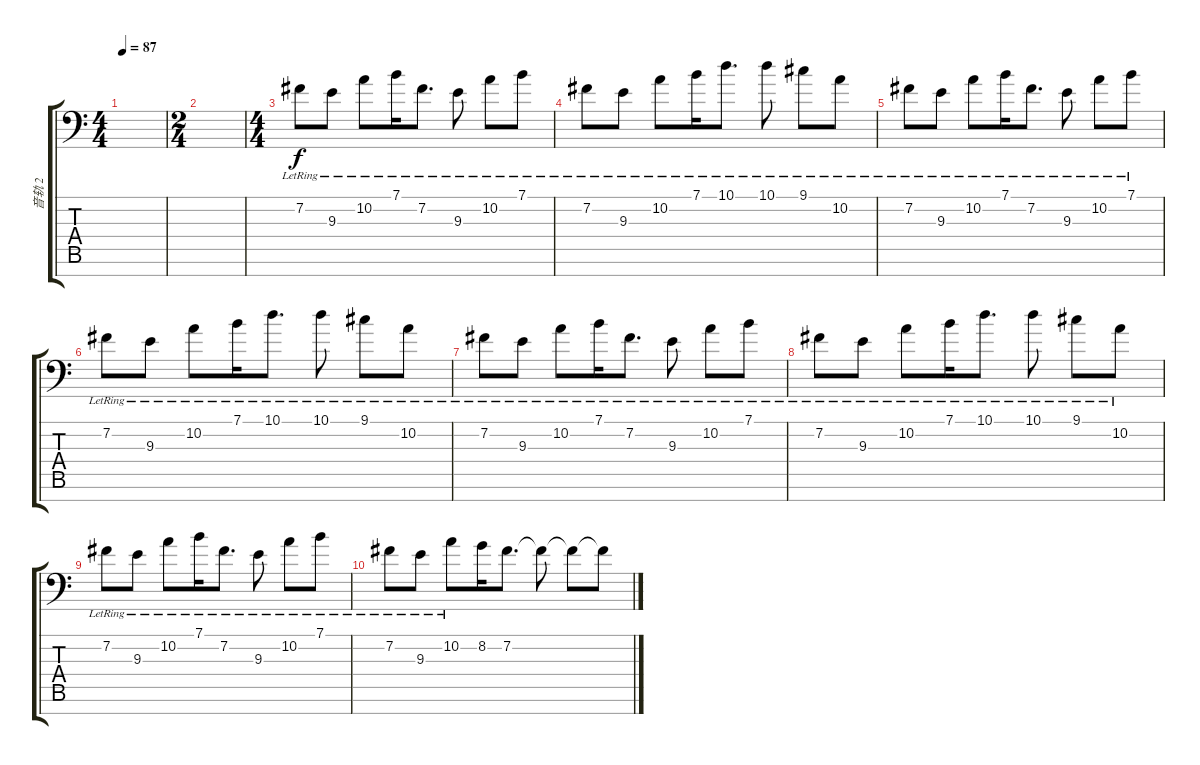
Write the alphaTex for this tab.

\track ("音轨 2" "音轨 2") {instrument acousticgrandpiano}
\staff {score tabs}
\tuning (E4 B3 G3 D3 A2 E2 D1) {hide}
\ts (4 4)
\tempo 87
\clef f4
\ks c
|
\ts (2 4)
|
\ts (4 4)
7.2{lr}.8 9.3{lr}.8 10.2{lr}.8 7.1{lr}.16 7.2{lr}.8{d} 9.3{lr}.8 10.2{lr}.8 7.1{lr}.8 |
7.2{lr}.8 9.3{lr}.8 10.2{lr}.8 7.1{lr}.16 10.1{lr}.8{d} 10.1{lr}.8 9.1{lr}.8 10.2{lr}.8 |
7.2{lr}.8 9.3{lr}.8 10.2{lr}.8 7.1{lr}.16 7.2{lr}.8{d} 9.3{lr}.8 10.2{lr}.8 7.1{lr}.8 |
7.2{lr}.8 9.3{lr}.8 10.2{lr}.8 7.1{lr}.16 10.1{lr}.8{d} 10.1{lr}.8 9.1{lr}.8 10.2{lr}.8 |
7.2{lr}.8 9.3{lr}.8 10.2{lr}.8 7.1{lr}.16 7.2{lr}.8{d} 9.3{lr}.8 10.2{lr}.8 7.1{lr}.8 |
7.2{lr}.8 9.3{lr}.8 10.2{lr}.8 7.1{lr}.16 10.1{lr}.8{d} 10.1{lr}.8 9.1{lr}.8 10.2{lr}.8 |
7.2{lr}.8 9.3{lr}.8 10.2{lr}.8 7.1{lr}.16 7.2{lr}.8{d} 9.3{lr}.8 10.2{lr}.8 7.1{lr}.8 |
7.2{lr}.8 9.3{lr}.8 10.2{lr}.8 8.2.16 7.2.8{d} 7.2{t}.8 7.2{t}.8 7.2{t}.8
